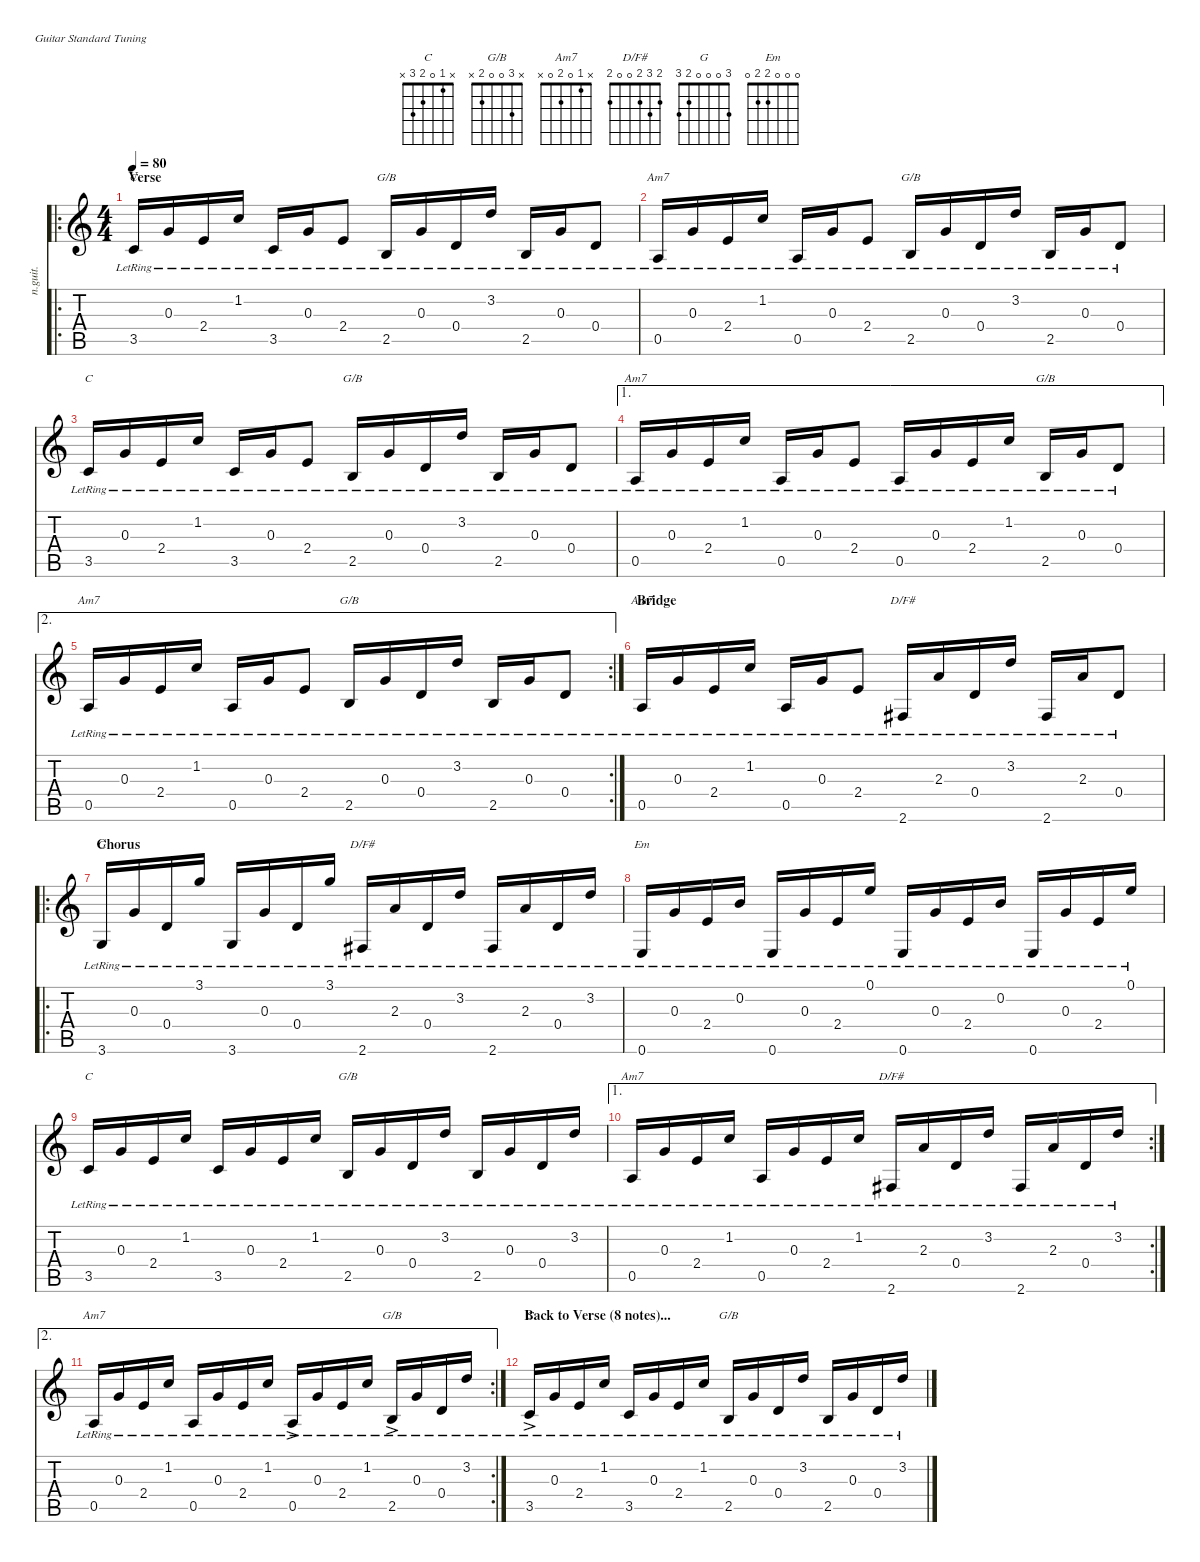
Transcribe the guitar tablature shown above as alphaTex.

\defaultSystemsLayout 4
\hideDynamics
\bracketExtendMode nobrackets
\otherSystemsTrackNameOrientation horizontal
\track ("Nylon Guitar" "n.guit.") {instrument acousticguitarnylon}
\staff {score tabs}
\tuning (E4 B3 G3 D3 A2 E2)
\chord ("C" x 1 0 2 3 x) {showfingering false}
\chord ("G/B" x 3 0 0 2 x) {showfingering false}
\chord ("Am7" x 1 0 2 0 x) {showfingering false}
\chord ("D/F#" 2 3 2 0 0 2) {showfingering false}
\chord ("G" 3 0 0 0 2 3) {showfingering false}
\chord ("Em" 0 0 0 2 2 0) {showfingering false}
\ro
\ts (4 4)
\section ("" "Verse")
\tempo 80
\clef g2
\ks c
3.5{lr}.16{ch "C" dy mf instrument acousticguitarnylon beam Up} 0.3{lr}.16{beam Up} 2.4{lr}.16{beam Up} 1.2{lr}.16{beam Up} 3.5{lr}.16{beam Up} 0.3{lr}.16{beam Up} 2.4{lr}.8{beam Up} 2.5{lr}.16{ch "G/B" beam Up} 0.3{lr}.16{beam Up} 0.4{lr}.16{beam Up} 3.2{lr}.16{beam Up} 2.5{lr}.16{beam Up} 0.3{lr}.16{beam Up} 0.4{lr}.8{beam Up} |
0.5{lr}.16{ch "Am7" beam Up} 0.3{lr}.16{beam Up} 2.4{lr}.16{beam Up} 1.2{lr}.16{beam Up} 0.5{lr}.16{beam Up} 0.3{lr}.16{beam Up} 2.4{lr}.8{beam Up} 2.5{lr}.16{ch "G/B" beam Up} 0.3{lr}.16{beam Up} 0.4{lr}.16{beam Up} 3.2{lr}.16{beam Up} 2.5{lr}.16{beam Up} 0.3{lr}.16{beam Up} 0.4{lr}.8{beam Up} |
3.5{lr}.16{ch "C" beam Up} 0.3{lr}.16{beam Up} 2.4{lr}.16{beam Up} 1.2{lr}.16{beam Up} 3.5{lr}.16{beam Up} 0.3{lr}.16{beam Up} 2.4{lr}.8{beam Up} 2.5{lr}.16{ch "G/B" beam Up} 0.3{lr}.16{beam Up} 0.4{lr}.16{beam Up} 3.2{lr}.16{beam Up} 2.5{lr}.16{beam Up} 0.3{lr}.16{beam Up} 0.4{lr}.8{beam Up} |
\ae 1
0.5{lr}.16{ch "Am7" beam Up} 0.3{lr}.16{beam Up} 2.4{lr}.16{beam Up} 1.2{lr}.16{beam Up} 0.5{lr}.16{beam Up} 0.3{lr}.16{beam Up} 2.4{lr}.8{beam Up} 0.5{lr}.16{beam Up} 0.3{lr}.16{beam Up} 2.4{lr}.16{beam Up} 1.2{lr}.16{beam Up} 2.5{lr}.16{ch "G/B" beam Up} 0.3{lr}.16{beam Up} 0.4{lr}.8{beam Up} |
\ae 2
\rc 2
0.5{lr}.16{ch "Am7" beam Up} 0.3{lr}.16{beam Up} 2.4{lr}.16{beam Up} 1.2{lr}.16{beam Up} 0.5{lr}.16{beam Up} 0.3{lr}.16{beam Up} 2.4{lr}.8{beam Up} 2.5{lr}.16{ch "G/B" beam Up} 0.3{lr}.16{beam Up} 0.4{lr}.16{beam Up} 3.2{lr}.16{beam Up} 2.5{lr}.16{beam Up} 0.3{lr}.16{beam Up} 0.4{lr}.8{beam Up} |
\section ("" "Bridge")
0.5{lr}.16{ch "Am7" beam Up} 0.3{lr}.16{beam Up} 2.4{lr}.16{beam Up} 1.2{lr}.16{beam Up} 0.5{lr}.16{beam Up} 0.3{lr}.16{beam Up} 2.4{lr}.8{beam Up} 2.6{lr acc #}.16{ch "D/F#" beam Up} 2.3{lr}.16{beam Up} 0.4{lr}.16{beam Up} 3.2{lr}.16{beam Up} 2.6{lr acc #}.16{beam Up} 2.3{lr}.16{beam Up} 0.4{lr}.8{beam Up} |
\ro
\section ("" "Chorus")
3.6{lr}.16{ch "G" beam Up} 0.3{lr}.16{beam Up} 0.4{lr}.16{beam Up} 3.1{lr}.16{beam Up} 3.6{lr}.16{beam Up} 0.3{lr}.16{beam Up} 0.4{lr}.16{beam Up} 3.1{lr}.16{beam Up} 2.6{lr acc #}.16{ch "D/F#" beam Up} 2.3{lr}.16{beam Up} 0.4{lr}.16{beam Up} 3.2{lr}.16{beam Up} 2.6{lr acc #}.16{beam Up} 2.3{lr}.16{beam Up} 0.4{lr}.16{beam Up} 3.2{lr}.16{beam Up} |
0.6{lr}.16{ch "Em" beam Up} 0.3{lr}.16{beam Up} 2.4{lr}.16{beam Up} 0.2{lr}.16{beam Up} 0.6{lr}.16{beam Up} 0.3{lr}.16{beam Up} 2.4{lr}.16{beam Up} 0.1{lr}.16{beam Up} 0.6{lr}.16{beam Up} 0.3{lr}.16{beam Up} 2.4{lr}.16{beam Up} 0.2{lr}.16{beam Up} 0.6{lr}.16{beam Up} 0.3{lr}.16{beam Up} 2.4{lr}.16{beam Up} 0.1{lr}.16{beam Up} |
3.5{lr}.16{ch "C" beam Up} 0.3{lr}.16{beam Up} 2.4{lr}.16{beam Up} 1.2{lr}.16{beam Up} 3.5{lr}.16{beam Up} 0.3{lr}.16{beam Up} 2.4{lr}.16{beam Up} 1.2{lr}.16{beam Up} 2.5{lr}.16{ch "G/B" beam Up} 0.3{lr}.16{beam Up} 0.4{lr}.16{beam Up} 3.2{lr}.16{beam Up} 2.5{lr}.16{beam Up} 0.3{lr}.16{beam Up} 0.4{lr}.16{beam Up} 3.2{lr}.16{beam Up} |
\ae 1
\rc 2
0.5{lr}.16{ch "Am7" beam Up} 0.3{lr}.16{beam Up} 2.4{lr}.16{beam Up} 1.2{lr}.16{beam Up} 0.5{lr}.16{beam Up} 0.3{lr}.16{beam Up} 2.4{lr}.16{beam Up} 1.2{lr}.16{beam Up} 2.6{lr acc #}.16{ch "D/F#" beam Up} 2.3{lr}.16{beam Up} 0.4{lr}.16{beam Up} 3.2{lr}.16{beam Up} 2.6{lr acc #}.16{beam Up} 2.3{lr}.16{beam Up} 0.4{lr}.16{beam Up} 3.2{lr}.16{beam Up} |
\ae 2
\rc 2
0.5{lr}.16{ch "Am7" beam Up} 0.3{lr}.16{beam Up} 2.4{lr}.16{beam Up} 1.2{lr}.16{beam Up} 0.5{lr}.16{beam Up} 0.3{lr}.16{beam Up} 2.4{lr}.16{beam Up} 1.2{lr}.16{beam Up} 0.5{ac lr}.16{beam Up} 0.3{lr}.16{beam Up} 2.4{lr}.16{beam Up} 1.2{lr}.16{beam Up} 2.5{ac lr}.16{ch "G/B" beam Up} 0.3{lr}.16{beam Up} 0.4{lr}.16{beam Up} 3.2{lr}.16{beam Up} |
\section ("" "Back to Verse (8 notes)...")
3.5{ac lr}.16{ch "C" beam Up} 0.3{lr}.16{beam Up} 2.4{lr}.16{beam Up} 1.2{lr}.16{beam Up} 3.5{lr}.16{beam Up} 0.3{lr}.16{beam Up} 2.4{lr}.16{beam Up} 1.2{lr}.16{beam Up} 2.5{lr}.16{ch "G/B" beam Up} 0.3{lr}.16{beam Up} 0.4{lr}.16{beam Up} 3.2{lr}.16{beam Up} 2.5{lr}.16{beam Up} 0.3{lr}.16{beam Up} 0.4{lr}.16{beam Up} 3.2{lr}.16{beam Up}
